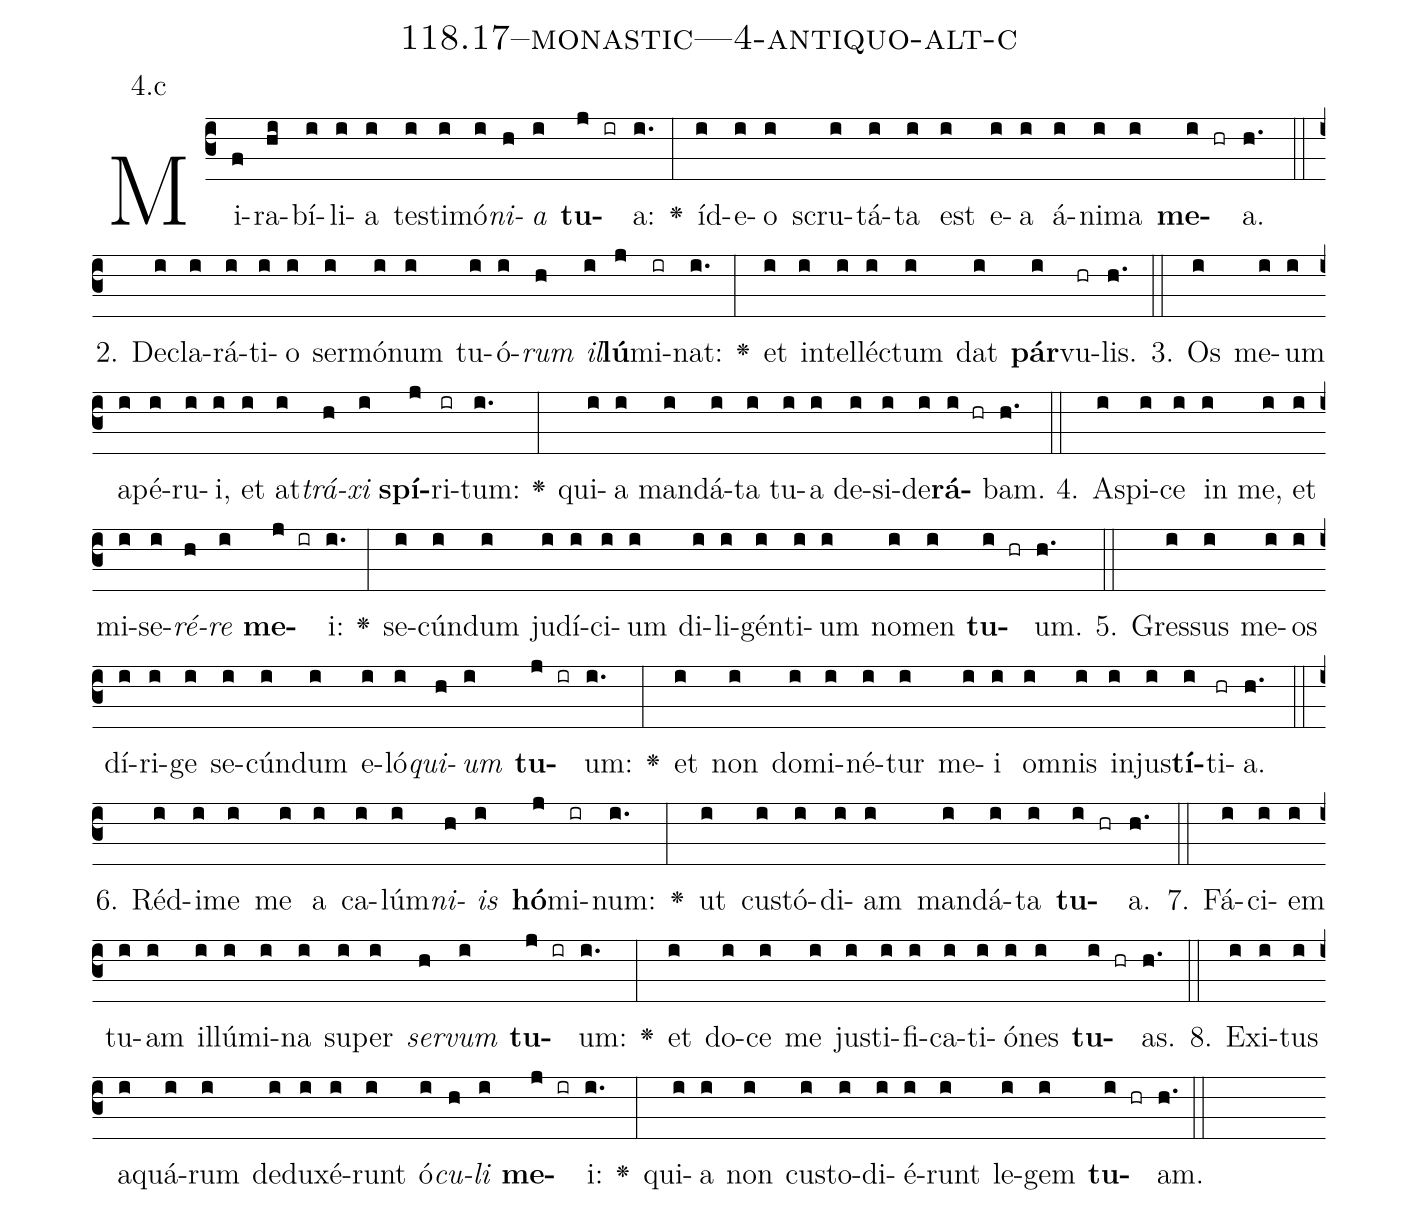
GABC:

name: 118.17--monastic---4-antiquo-alt-c;
annotation: 4.c;
%%
(c3)Mi(f)ra(hi)bí(i)li(i)a(i) tes(i)ti(i)mó(i)<i>ni</i>(h)<i>a</i>(i) <b>tu</b>(j ir)a:(i.) <v>\greheightstar</v>(:) íd(i)e(i)o(i) scru(i)tá(i)ta(i) est(i) e(i)a(i) á(i)ni(i)ma(i) <b>me</b>(i hr)a.(h.) (::)
2. De(i)cla(i)rá(i)ti(i)o(i) ser(i)mó(i)num(i) tu(i)ó(i)<i>rum</i>(h) <i>il</i>(i)<b>lú</b>(j)mi(ir)nat:(i.) <v>\greheightstar</v>(:) et(i) in(i)tel(i)léc(i)tum(i) dat(i) <b>pár</b>(i)vu(hr)lis.(h.) (::)
3. Os(i) me(i)um(i) a(i)pé(i)ru(i)i,(i) et(i) at(i)<i>trá</i>(h)<i>xi</i>(i) <b>spí</b>(j)ri(ir)tum:(i.) <v>\greheightstar</v>(:) qui(i)a(i) man(i)dá(i)ta(i) tu(i)a(i) de(i)si(i)de(i)<b>rá</b>(i hr)bam.(h.) (::)
4. A(i)spi(i)ce(i) in(i) me,(i) et(i) mi(i)se(i)<i>ré</i>(h)<i>re</i>(i) <b>me</b>(j ir)i:(i.) <v>\greheightstar</v>(:) se(i)cún(i)dum(i) ju(i)dí(i)ci(i)um(i) di(i)li(i)gén(i)ti(i)um(i) no(i)men(i) <b>tu</b>(i hr)um.(h.) (::)
5. Gres(i)sus(i) me(i)os(i) dí(i)ri(i)ge(i) se(i)cún(i)dum(i) e(i)ló(i)<i>qui</i>(h)<i>um</i>(i) <b>tu</b>(j ir)um:(i.) <v>\greheightstar</v>(:) et(i) non(i) do(i)mi(i)né(i)tur(i) me(i)i(i) om(i)nis(i) in(i)jus(i)<b>tí</b>(i)ti(hr)a.(h.) (::)
6. Réd(i)i(i)me(i) me(i) a(i) ca(i)lúm(i)<i>ni</i>(h)<i>is</i>(i) <b>hó</b>(j)mi(ir)num:(i.) <v>\greheightstar</v>(:) ut(i) cus(i)tó(i)di(i)am(i) man(i)dá(i)ta(i) <b>tu</b>(i hr)a.(h.) (::)
7. Fá(i)ci(i)em(i) tu(i)am(i) il(i)lú(i)mi(i)na(i) su(i)per(i) <i>ser</i>(h)<i>vum</i>(i) <b>tu</b>(j ir)um:(i.) <v>\greheightstar</v>(:) et(i) do(i)ce(i) me(i) jus(i)ti(i)fi(i)ca(i)ti(i)ó(i)nes(i) <b>tu</b>(i hr)as.(h.) (::)
8. Ex(i)i(i)tus(i) a(i)quá(i)rum(i) de(i)du(i)xé(i)runt(i) ó(i)<i>cu</i>(h)<i>li</i>(i) <b>me</b>(j ir)i:(i.) <v>\greheightstar</v>(:) qui(i)a(i) non(i) cus(i)to(i)di(i)é(i)runt(i) le(i)gem(i) <b>tu</b>(i hr)am.(h.) (::)
